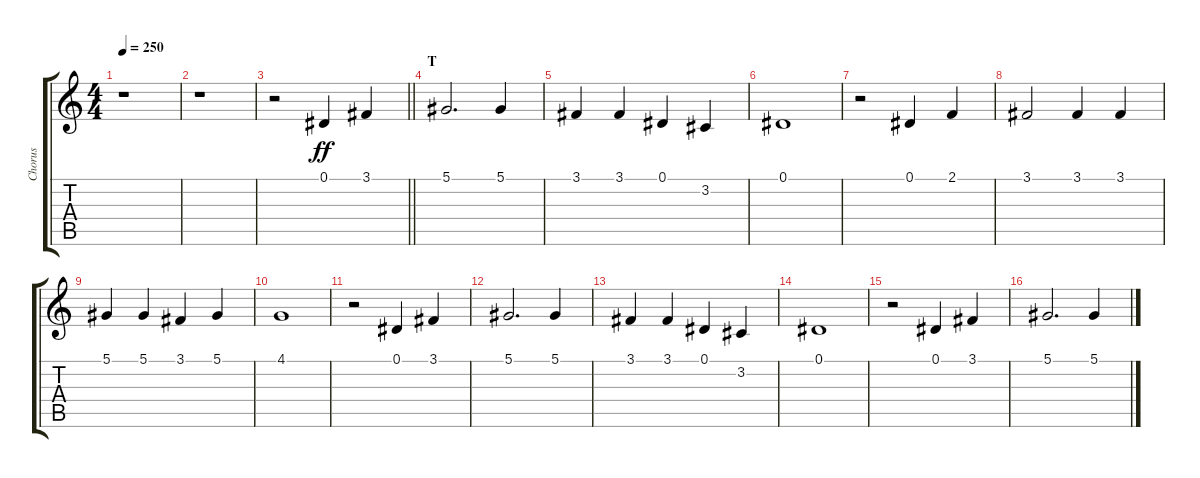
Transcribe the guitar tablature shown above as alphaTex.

\track ("Chorus" "Chorus") {instrument voiceoohs}
\staff {score tabs}
\tuning (Eb4 Bb3 Gb3 Db3 Ab2 Eb2) {hide}
\ts (4 4)
\tempo 250
\clef g2
\ks c
r.1{dy ff} |
r.1 |
\barLineRight lightlight
r.2 0.1.4 3.1.4 |
\section ("" "T")
5.1.2{d} 5.1.4 |
3.1.4 3.1.4 0.1.4 3.2.4 |
0.1.1 |
r.2 0.1.4 2.1.4 |
3.1.2 3.1.4 3.1.4 |
5.1.4 5.1.4 3.1.4 5.1.4 |
4.1.1 |
r.2 0.1.4 3.1.4 |
5.1.2{d} 5.1.4 |
3.1.4 3.1.4 0.1.4 3.2.4 |
0.1.1 |
r.2 0.1.4 3.1.4 |
5.1.2{d} 5.1.4
